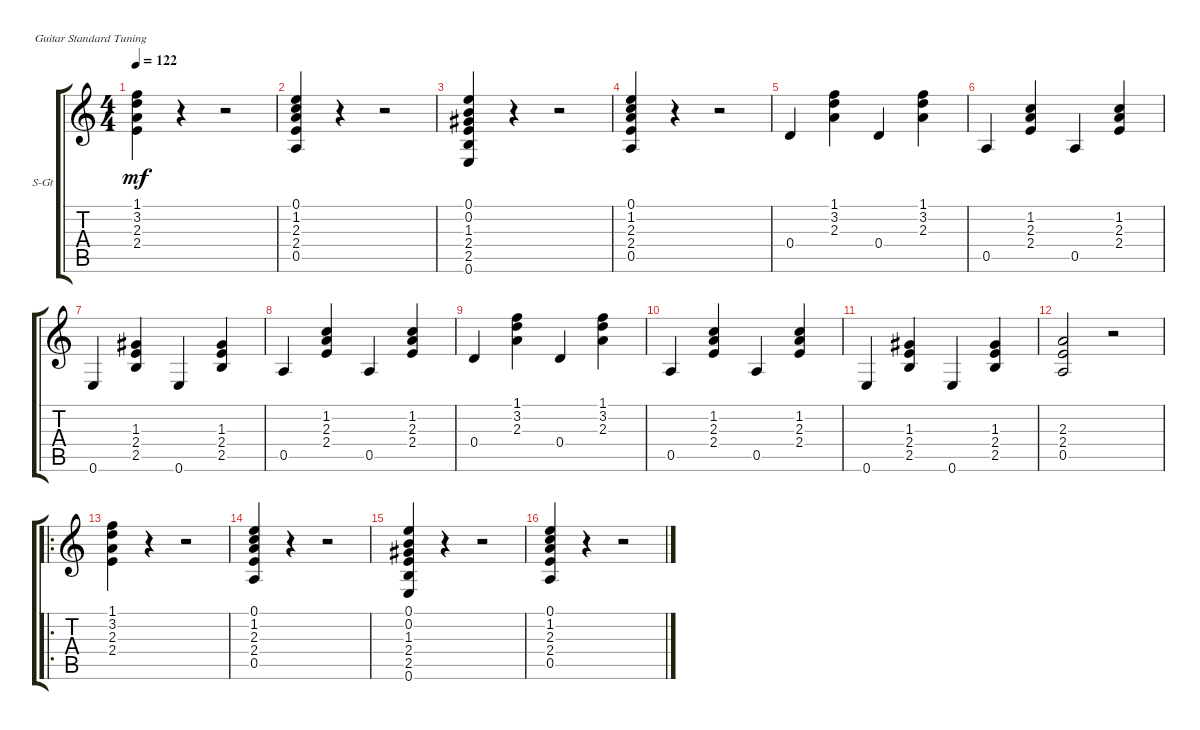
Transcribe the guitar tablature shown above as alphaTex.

\defaultSystemsLayout 4
\bracketExtendMode groupsimilarinstruments
\firstSystemTrackNameOrientation horizontal
\otherSystemsTrackNameOrientation horizontal
\track ("Steel Guitar" "S-Gt") {instrument acousticguitarsteel}
\staff {score tabs}
\tuning (E4 B3 G3 D3 A2 E2)
\ts (4 4)
\tempo 122
\clef g2
\ks c
(2.4 2.3 1.1 3.2).4{dy mf instrument acousticguitarsteel} r.4 r.2 |
(2.4 2.3 1.2 0.5 0.1).4 r.4 r.2 |
(0.6 2.5 2.4 1.3 0.1 0.2).4 r.4 r.2 |
(2.4 2.3 1.2 0.5 0.1).4 r.4 r.2 |
0.4.4 (2.3 1.1 3.2).4 0.4.4 (1.1 3.2 2.3).4 |
0.5.4 (2.4 2.3 1.2).4 0.5.4 (2.4 2.3 1.2).4 |
0.6.4 (2.5 2.4 1.3).4 0.6.4 (2.5 2.4 1.3).4 |
0.5.4 (2.4 2.3 1.2).4 0.5.4 (2.4 2.3 1.2).4 |
0.4.4 (2.3 1.1 3.2).4 0.4.4 (1.1 3.2 2.3).4 |
0.5.4 (2.4 2.3 1.2).4 0.5.4 (2.4 2.3 1.2).4 |
0.6.4 (2.5 2.4 1.3).4 0.6.4 (2.5 2.4 1.3).4 |
(2.3 0.5 2.4).2 r.2 |
\ro
(2.4 2.3 1.1 3.2).4 r.4 r.2 |
(2.4 2.3 1.2 0.5 0.1).4 r.4 r.2 |
(0.6 2.5 2.4 1.3 0.1 0.2).4 r.4 r.2 |
(2.4 2.3 1.2 0.5 0.1).4 r.4 r.2
